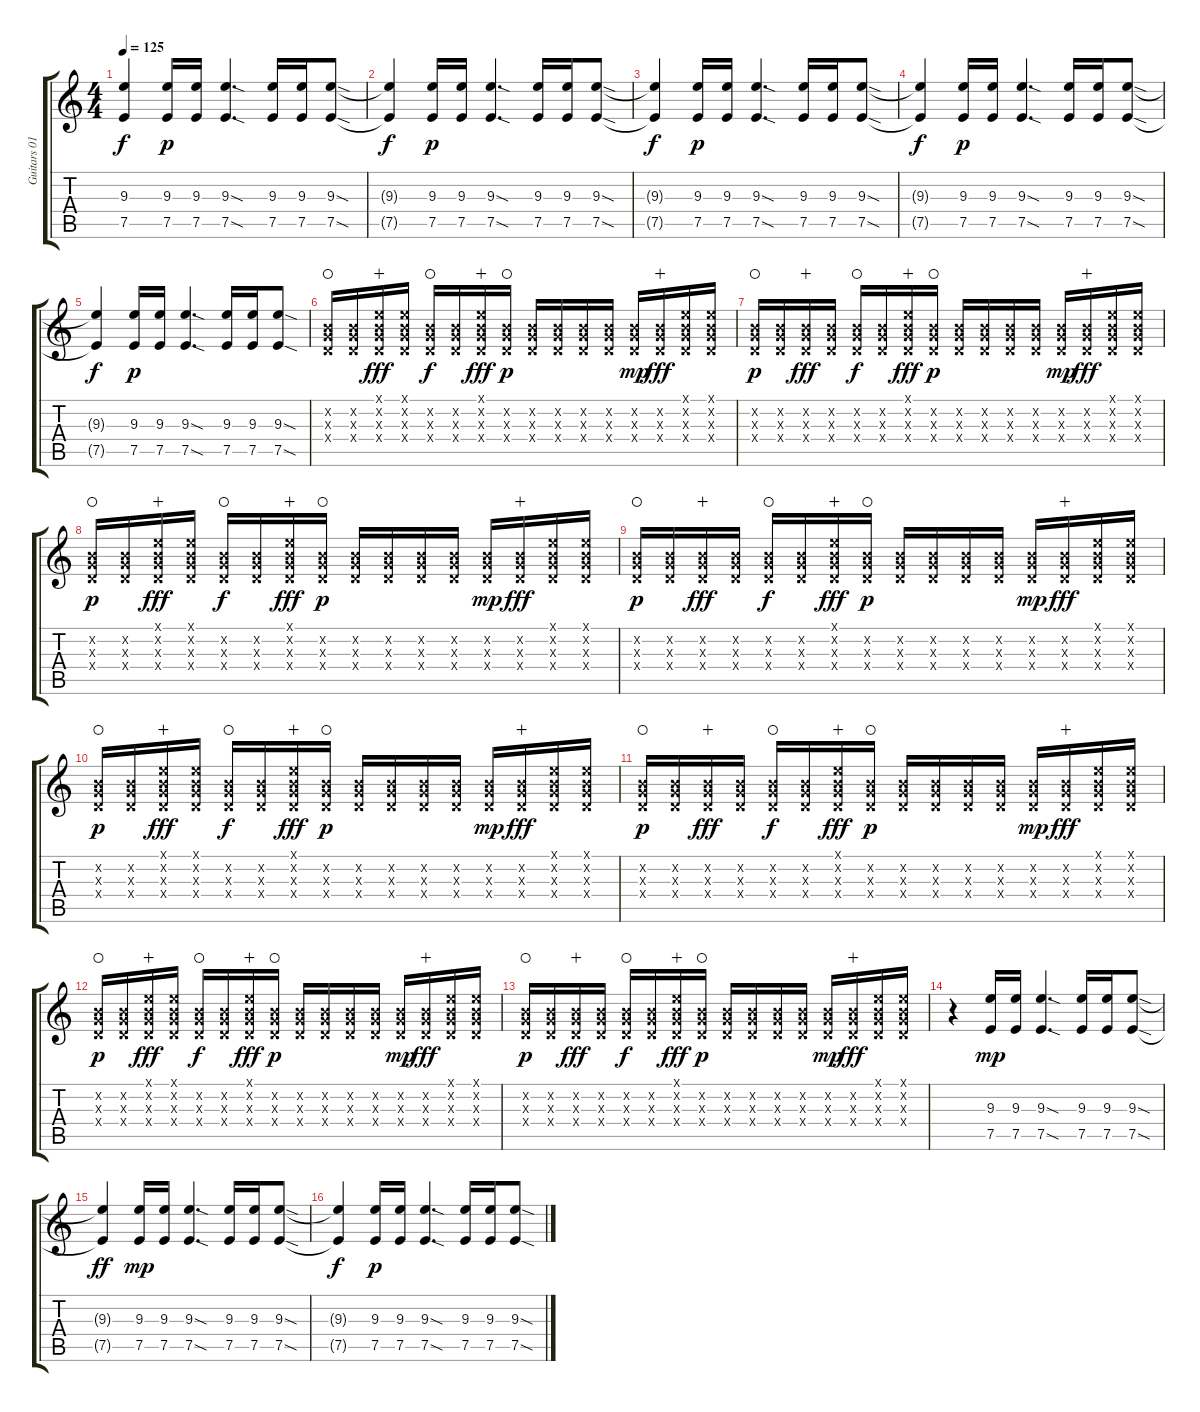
\track ("Guitars 01" "Guitars 01") {instrument overdrivenguitar}
\staff {score tabs}
\tuning (E4 B3 G3 D3 A2 E2) {hide}
\ts (4 4)
\tempo 125
\clef g2
\ks c
(9.3{t} 7.5{t}).4{dy f} (9.3 7.5).16{dy p volume 5 balance 16} (9.3 7.5).16 (9.3{sod} 7.5{sod}).4{d} (9.3 7.5).16{volume 4 balance 8} (9.3 7.5).16 (9.3{sod} 7.5{sod}).8 |
(9.3{t} 7.5{t}).4{dy f} (9.3 7.5).16{dy p volume 13 balance 8 instrument overdrivenguitar} (9.3 7.5).16 (9.3{sod} 7.5{sod}).4{d} (9.3 7.5).16{volume 6 balance 0 instrument overdrivenguitar} (9.3 7.5).16 (9.3{sod} 7.5{sod}).8 |
(9.3{t} 7.5{t}).4{dy f} (9.3 7.5).16{dy p volume 5 balance 16} (9.3 7.5).16 (9.3{sod} 7.5{sod}).4{d} (9.3 7.5).16{volume 4 balance 8} (9.3 7.5).16 (9.3{sod} 7.5{sod}).8 |
(9.3{t} 7.5{t}).4{dy f} (9.3 7.5).16{dy p volume 13 balance 8 instrument overdrivenguitar} (9.3 7.5).16 (9.3{sod} 7.5{sod}).4{d} (9.3 7.5).16{volume 6 balance 0 instrument overdrivenguitar} (9.3 7.5).16 (9.3{sod} 7.5{sod}).8 |
(9.3{t} 7.5{t}).4{dy f} (9.3 7.5).16{dy p volume 5 balance 16} (9.3 7.5).16 (9.3{sod} 7.5{sod}).4{d} (9.3 7.5).16{volume 4 balance 8} (9.3 7.5).16 (9.3{sod} 7.5{sod}).8 |
(0.2{x} 0.3{x} 0.4{x}).16{volume 16 balance 0 instrument electricguitarclean waho} (0.2{x} 0.3{x} 0.4{x}).16 (0.1{x} 0.2{x} 0.3{x} 0.4{x}).16{dy fff wahc} (0.1{x} 0.2{x} 0.3{x} 0.4{x}).16 (0.2{x} 0.3{x} 0.4{x}).16{dy f waho} (0.2{x} 0.3{x} 0.4{x}).16 (0.1{x} 0.2{x} 0.3{x} 0.4{x}).16{dy fff wahc} (0.2{x} 0.3{x} 0.4{x}).16{dy p waho} (0.2{x} 0.3{x} 0.4{x}).16 (0.2{x} 0.3{x} 0.4{x}).16 (0.2{x} 0.3{x} 0.4{x}).16 (0.2{x} 0.3{x} 0.4{x}).16 (0.2{x} 0.3{x} 0.4{x}).16{dy mp} (0.2{x} 0.3{x} 0.4{x}).16{dy fff wahc} (0.1{x} 0.2{x} 0.3{x} 0.4{x}).16 (0.1{x} 0.2{x} 0.3{x} 0.4{x}).16 |
(0.2{x} 0.3{x} 0.4{x}).16{dy p waho} (0.2{x} 0.3{x} 0.4{x}).16 (0.2{x} 0.3{x} 0.4{x}).16{dy fff wahc} (0.2{x} 0.3{x} 0.4{x}).16 (0.2{x} 0.3{x} 0.4{x}).16{dy f waho} (0.2{x} 0.3{x} 0.4{x}).16 (0.1{x} 0.2{x} 0.3{x} 0.4{x}).16{dy fff wahc} (0.2{x} 0.3{x} 0.4{x}).16{dy p waho} (0.2{x} 0.3{x} 0.4{x}).16 (0.2{x} 0.3{x} 0.4{x}).16 (0.2{x} 0.3{x} 0.4{x}).16 (0.2{x} 0.3{x} 0.4{x}).16 (0.2{x} 0.3{x} 0.4{x}).16{dy mp} (0.2{x} 0.3{x} 0.4{x}).16{dy fff wahc} (0.1{x} 0.2{x} 0.3{x} 0.4{x}).16 (0.1{x} 0.2{x} 0.3{x} 0.4{x}).16 |
(0.2{x} 0.3{x} 0.4{x}).16{dy p waho} (0.2{x} 0.3{x} 0.4{x}).16 (0.1{x} 0.2{x} 0.3{x} 0.4{x}).16{dy fff wahc} (0.1{x} 0.2{x} 0.3{x} 0.4{x}).16 (0.2{x} 0.3{x} 0.4{x}).16{dy f waho} (0.2{x} 0.3{x} 0.4{x}).16 (0.1{x} 0.2{x} 0.3{x} 0.4{x}).16{dy fff wahc} (0.2{x} 0.3{x} 0.4{x}).16{dy p waho} (0.2{x} 0.3{x} 0.4{x}).16 (0.2{x} 0.3{x} 0.4{x}).16 (0.2{x} 0.3{x} 0.4{x}).16 (0.2{x} 0.3{x} 0.4{x}).16 (0.2{x} 0.3{x} 0.4{x}).16{dy mp} (0.2{x} 0.3{x} 0.4{x}).16{dy fff wahc} (0.1{x} 0.2{x} 0.3{x} 0.4{x}).16 (0.1{x} 0.2{x} 0.3{x} 0.4{x}).16 |
(0.2{x} 0.3{x} 0.4{x}).16{dy p waho} (0.2{x} 0.3{x} 0.4{x}).16 (0.2{x} 0.3{x} 0.4{x}).16{dy fff wahc} (0.2{x} 0.3{x} 0.4{x}).16 (0.2{x} 0.3{x} 0.4{x}).16{dy f waho} (0.2{x} 0.3{x} 0.4{x}).16 (0.1{x} 0.2{x} 0.3{x} 0.4{x}).16{dy fff wahc} (0.2{x} 0.3{x} 0.4{x}).16{dy p waho} (0.2{x} 0.3{x} 0.4{x}).16 (0.2{x} 0.3{x} 0.4{x}).16 (0.2{x} 0.3{x} 0.4{x}).16 (0.2{x} 0.3{x} 0.4{x}).16 (0.2{x} 0.3{x} 0.4{x}).16{dy mp} (0.2{x} 0.3{x} 0.4{x}).16{dy fff wahc} (0.1{x} 0.2{x} 0.3{x} 0.4{x}).16 (0.1{x} 0.2{x} 0.3{x} 0.4{x}).16 |
(0.2{x} 0.3{x} 0.4{x}).16{dy p waho} (0.2{x} 0.3{x} 0.4{x}).16 (0.1{x} 0.2{x} 0.3{x} 0.4{x}).16{dy fff wahc} (0.1{x} 0.2{x} 0.3{x} 0.4{x}).16 (0.2{x} 0.3{x} 0.4{x}).16{dy f waho} (0.2{x} 0.3{x} 0.4{x}).16 (0.1{x} 0.2{x} 0.3{x} 0.4{x}).16{dy fff wahc} (0.2{x} 0.3{x} 0.4{x}).16{dy p waho} (0.2{x} 0.3{x} 0.4{x}).16 (0.2{x} 0.3{x} 0.4{x}).16 (0.2{x} 0.3{x} 0.4{x}).16 (0.2{x} 0.3{x} 0.4{x}).16 (0.2{x} 0.3{x} 0.4{x}).16{dy mp} (0.2{x} 0.3{x} 0.4{x}).16{dy fff wahc} (0.1{x} 0.2{x} 0.3{x} 0.4{x}).16 (0.1{x} 0.2{x} 0.3{x} 0.4{x}).16 |
(0.2{x} 0.3{x} 0.4{x}).16{dy p waho} (0.2{x} 0.3{x} 0.4{x}).16 (0.2{x} 0.3{x} 0.4{x}).16{dy fff wahc} (0.2{x} 0.3{x} 0.4{x}).16 (0.2{x} 0.3{x} 0.4{x}).16{dy f waho} (0.2{x} 0.3{x} 0.4{x}).16 (0.1{x} 0.2{x} 0.3{x} 0.4{x}).16{dy fff wahc} (0.2{x} 0.3{x} 0.4{x}).16{dy p waho} (0.2{x} 0.3{x} 0.4{x}).16 (0.2{x} 0.3{x} 0.4{x}).16 (0.2{x} 0.3{x} 0.4{x}).16 (0.2{x} 0.3{x} 0.4{x}).16 (0.2{x} 0.3{x} 0.4{x}).16{dy mp} (0.2{x} 0.3{x} 0.4{x}).16{dy fff wahc} (0.1{x} 0.2{x} 0.3{x} 0.4{x}).16 (0.1{x} 0.2{x} 0.3{x} 0.4{x}).16 |
(0.2{x} 0.3{x} 0.4{x}).16{dy p waho} (0.2{x} 0.3{x} 0.4{x}).16 (0.1{x} 0.2{x} 0.3{x} 0.4{x}).16{dy fff wahc} (0.1{x} 0.2{x} 0.3{x} 0.4{x}).16 (0.2{x} 0.3{x} 0.4{x}).16{dy f waho} (0.2{x} 0.3{x} 0.4{x}).16 (0.1{x} 0.2{x} 0.3{x} 0.4{x}).16{dy fff wahc} (0.2{x} 0.3{x} 0.4{x}).16{dy p waho} (0.2{x} 0.3{x} 0.4{x}).16 (0.2{x} 0.3{x} 0.4{x}).16 (0.2{x} 0.3{x} 0.4{x}).16 (0.2{x} 0.3{x} 0.4{x}).16 (0.2{x} 0.3{x} 0.4{x}).16{dy mp} (0.2{x} 0.3{x} 0.4{x}).16{dy fff wahc} (0.1{x} 0.2{x} 0.3{x} 0.4{x}).16 (0.1{x} 0.2{x} 0.3{x} 0.4{x}).16 |
(0.2{x} 0.3{x} 0.4{x}).16{dy p waho} (0.2{x} 0.3{x} 0.4{x}).16 (0.2{x} 0.3{x} 0.4{x}).16{dy fff wahc} (0.2{x} 0.3{x} 0.4{x}).16 (0.2{x} 0.3{x} 0.4{x}).16{dy f waho} (0.2{x} 0.3{x} 0.4{x}).16 (0.1{x} 0.2{x} 0.3{x} 0.4{x}).16{dy fff wahc} (0.2{x} 0.3{x} 0.4{x}).16{dy p waho} (0.2{x} 0.3{x} 0.4{x}).16 (0.2{x} 0.3{x} 0.4{x}).16 (0.2{x} 0.3{x} 0.4{x}).16 (0.2{x} 0.3{x} 0.4{x}).16 (0.2{x} 0.3{x} 0.4{x}).16{dy mp} (0.2{x} 0.3{x} 0.4{x}).16{dy fff wahc} (0.1{x} 0.2{x} 0.3{x} 0.4{x}).16 (0.1{x} 0.2{x} 0.3{x} 0.4{x}).16 |
r.4{volume 13 balance 8 instrument overdrivenguitar} (9.3 7.5).16{dy mp} (9.3 7.5).16 (9.3{sod} 7.5{sod}).4{d} (9.3 7.5).16{volume 6 balance 0 instrument overdrivenguitar} (9.3 7.5).16 (9.3{sod} 7.5{sod}).8 |
(9.3{t} 7.5{t}).4{dy ff} (9.3 7.5).16{dy mp volume 5 balance 16} (9.3 7.5).16 (9.3{sod} 7.5{sod}).4{d} (9.3 7.5).16{volume 4 balance 8} (9.3 7.5).16 (9.3{sod} 7.5{sod}).8 |
(9.3{t} 7.5{t}).4{dy f} (9.3 7.5).16{dy p volume 13 balance 8 instrument overdrivenguitar} (9.3 7.5).16 (9.3{sod} 7.5{sod}).4{d} (9.3 7.5).16{volume 6 balance 0 instrument overdrivenguitar} (9.3 7.5).16 (9.3{sod} 7.5{sod}).8
